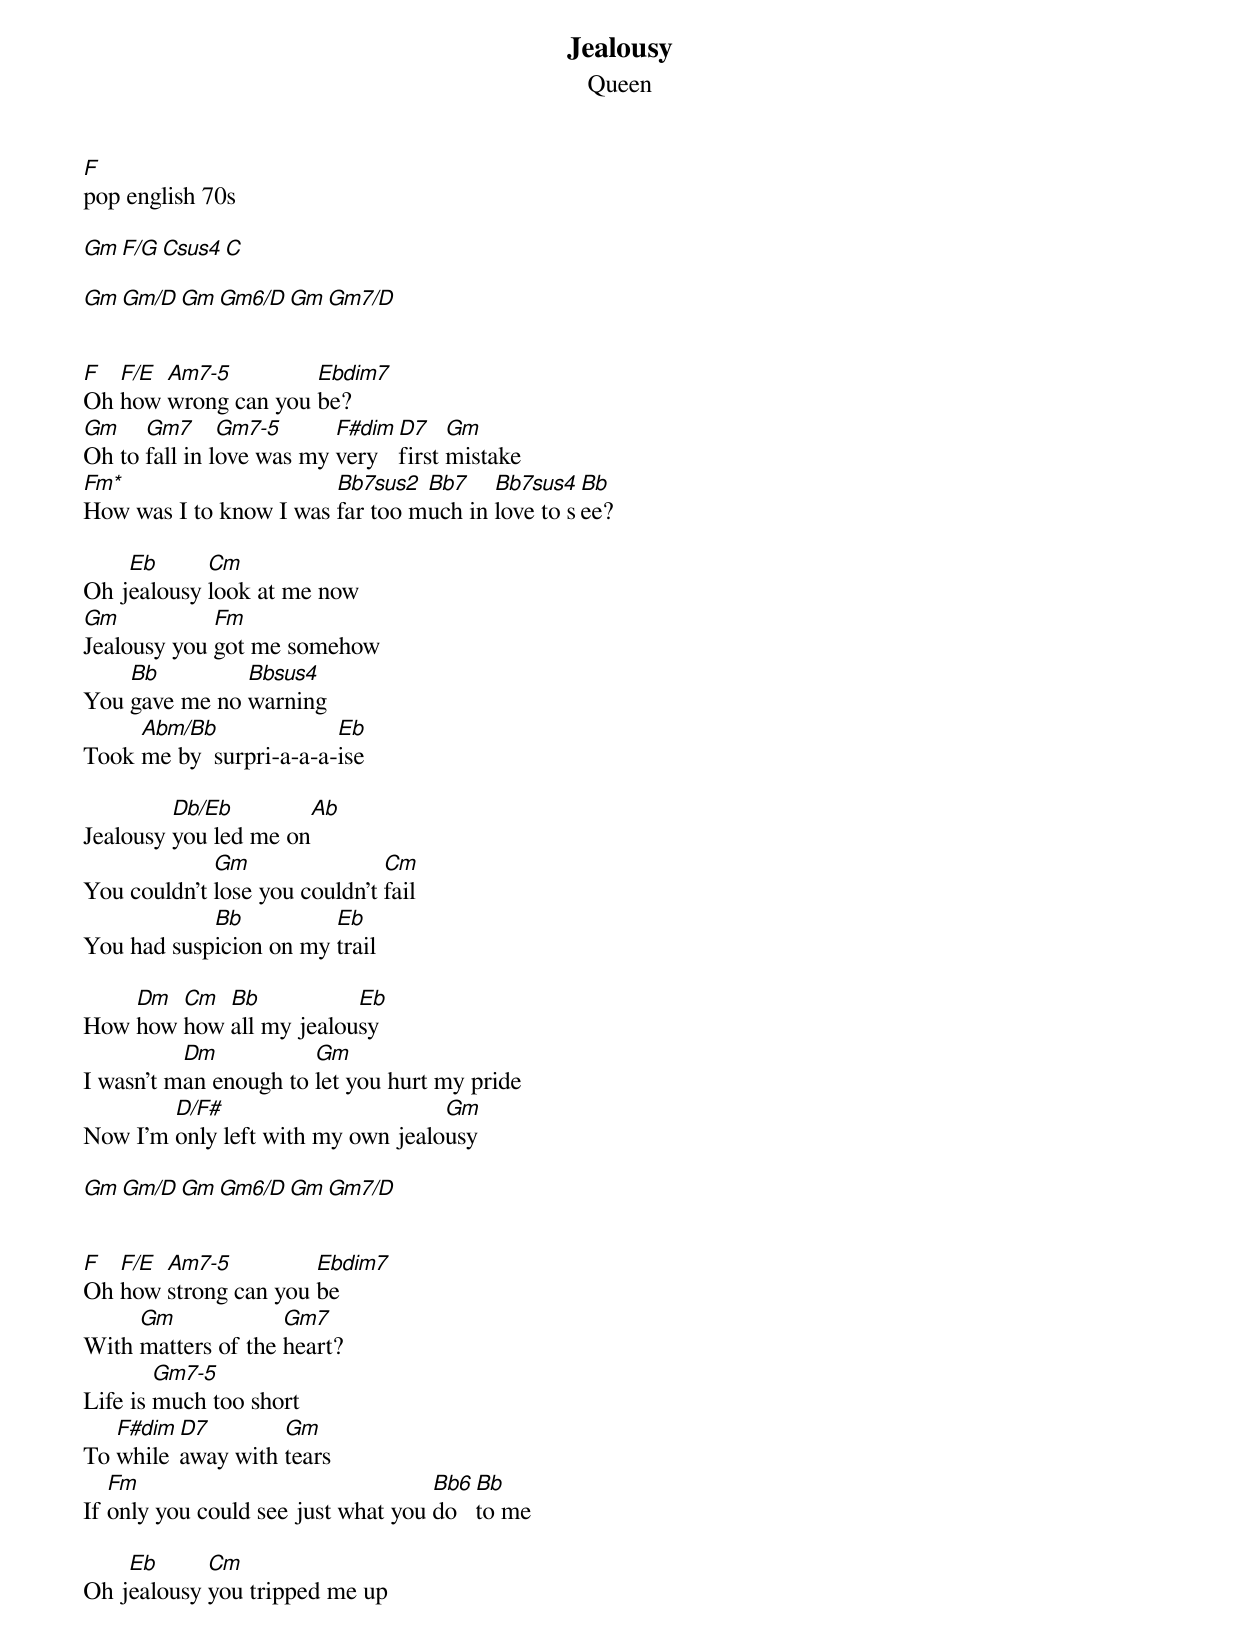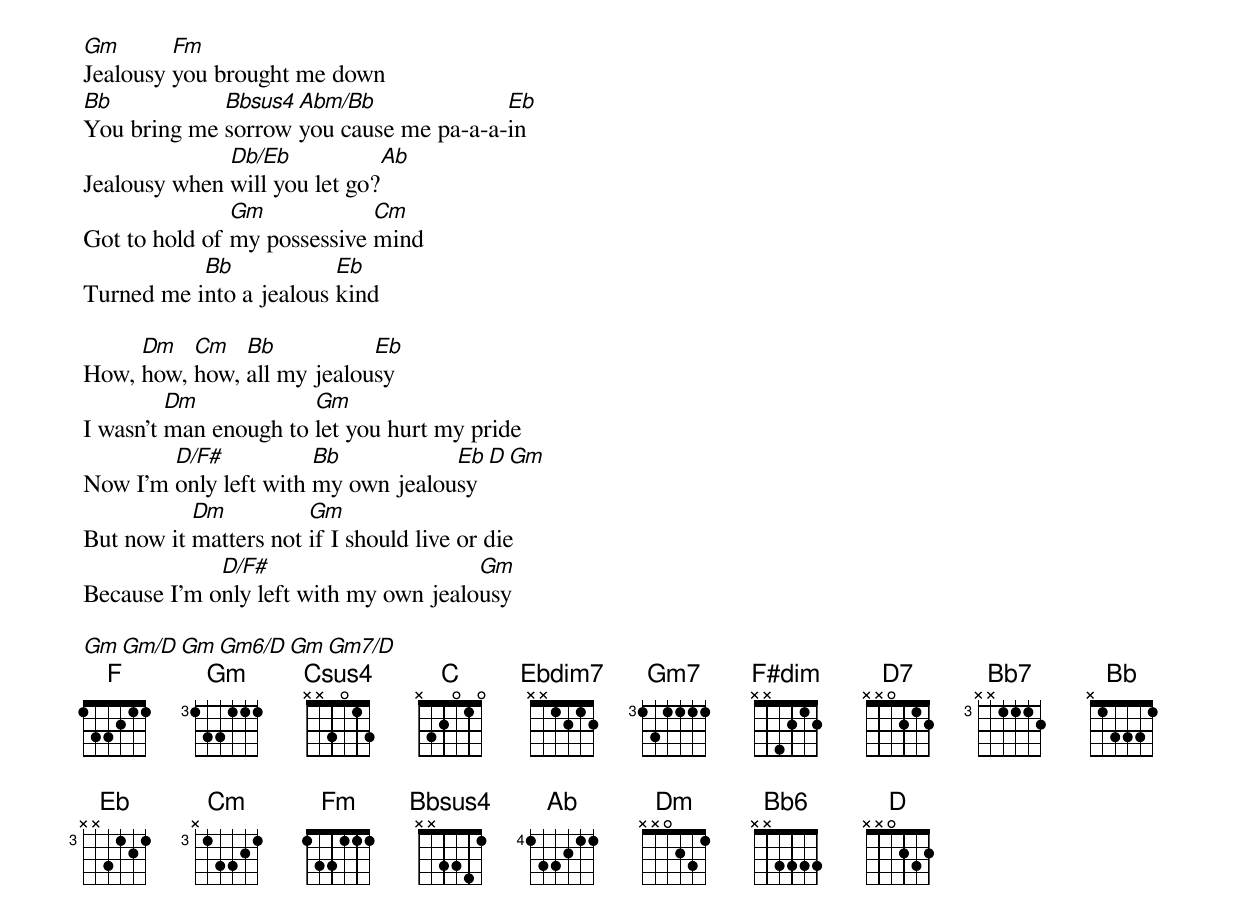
Jealousy
Queen
F
pop english 70s

Gm F/G Csus4 C

Gm Gm/D Gm Gm6/D Gm Gm7/D


F  F/E Am7-5         Ebdim7
Oh how wrong can you be?
Gm    Gm7      Gm7-5      F#dim D7    Gm
Oh to fall in love was my very  first mistake
Fm*                     Bb7sus2  Bb7    Bb7sus4  Bb
How was I to know I was far too much in love to see?

    Eb      Cm
Oh jealousy look at me now
Gm           Fm
Jealousy you got me somehow
    Bb         Bbsus4
You gave me no warning
     Abm/Bb              Eb
Took me by  surpri-a-a-a-ise

         Db/Eb        Ab
Jealousy you led me on
             Gm                Cm
You couldn't lose you couldn't fail
            Bb          Eb
You had suspicion on my trail

    Dm  Cm  Bb           Eb
How how how all my jealousy
          Dm           Gm
I wasn't man enough to let you hurt my pride
        D/F#                       Gm
Now I'm only left with my own jealousy

Gm   Gm/D   Gm   Gm6/D   Gm   Gm7/D


F  F/E Am7-5          Ebdim7
Oh how strong can you be
     Gm             Gm7
With matters of the heart?
        Gm7-5
Life is much too short
   F#dim D7        Gm
To while away with tears
   Fm                               Bb6 Bb
If only you could see just what you do  to me

    Eb      Cm
Oh jealousy you tripped me up
Gm       Fm
Jealousy you brought me down
Bb           Bbsus4 Abm/Bb              Eb
You bring me sorrow you cause me pa-a-a-in
              Db/Eb           Ab
Jealousy when will you let go?
               Gm            Cm
Got to hold of my possessive mind
           Bb            Eb
Turned me into a jealous kind

     Dm   Cm   Bb           Eb
How, how, how, all my jealousy
         Dm            Gm
I wasn't man enough to let you hurt my pride
        D/F#           Bb           Eb  D Gm
Now I'm only left with my own jealousy
           Dm          Gm
But now it matters not if I should live or die
             D/F#                      Gm
Because I'm only left with my own jealousy

Gm   Gm/D   Gm   Gm6/D   Gm   Gm7/D
